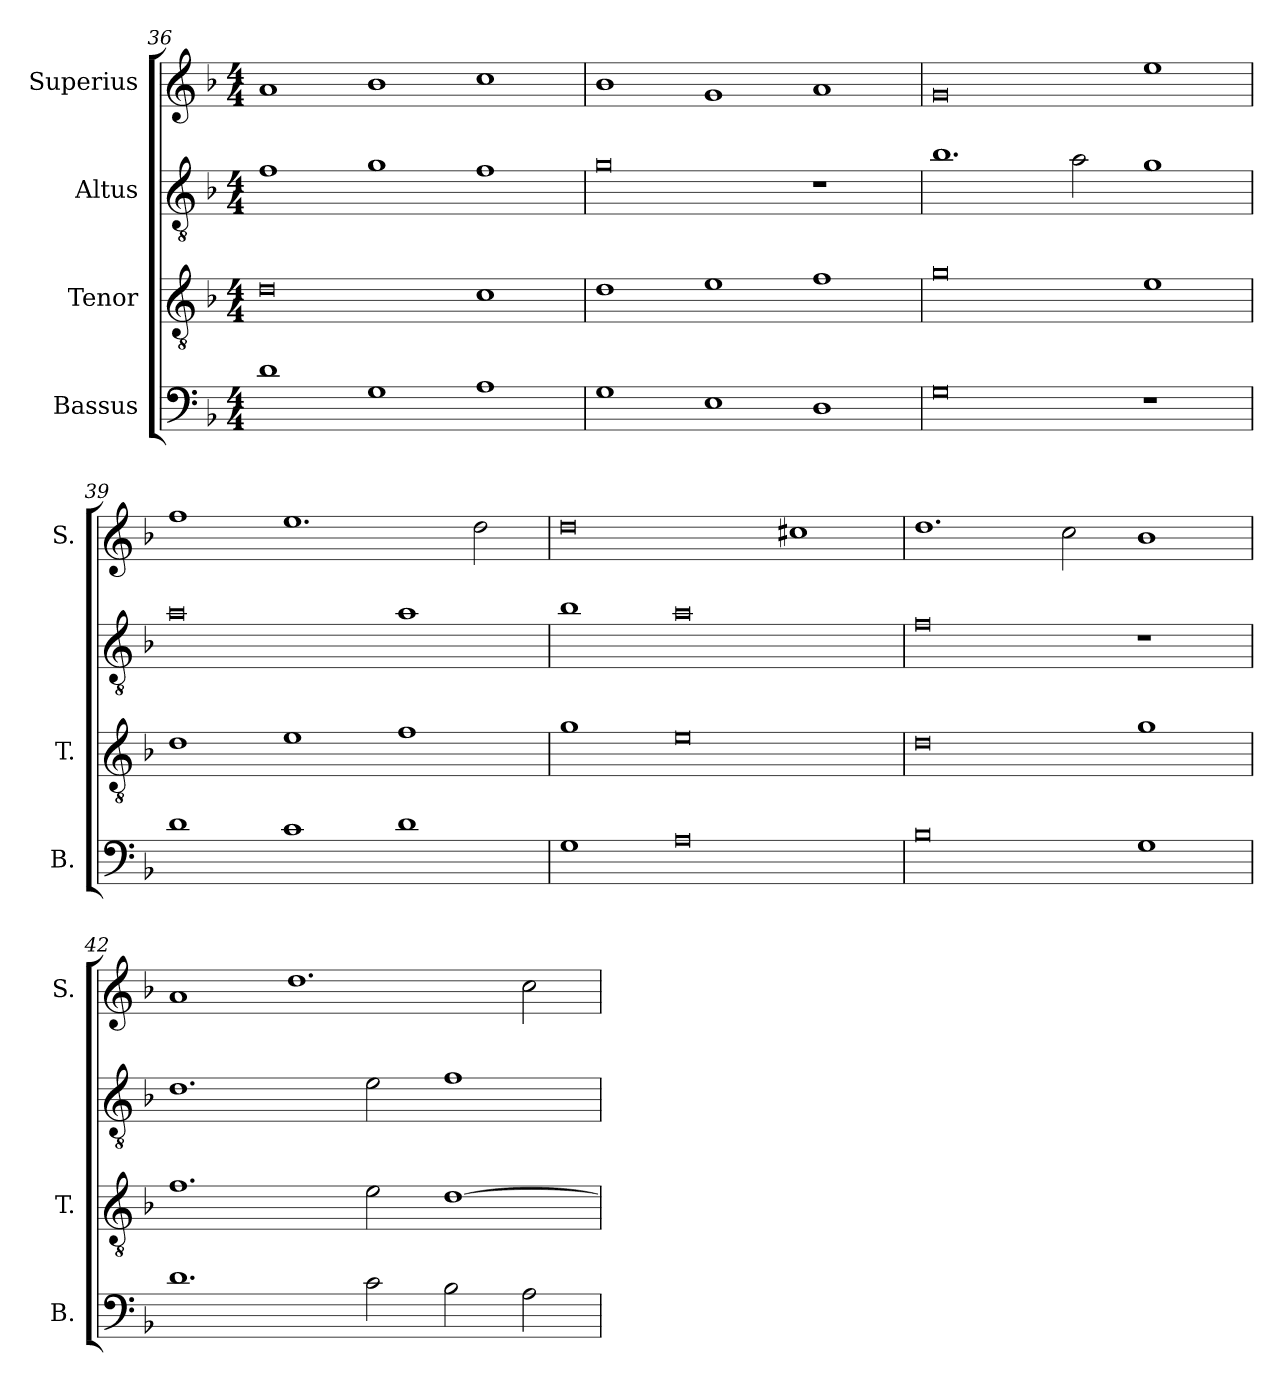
**kern	**kern	**kern	**kern
*part4	*part3	*part2	*part1
*staff4	*staff3	*staff2	*staff1
*I"Bassus	*I"Tenor	*I"Altus	*I"Superius
*I'B.	*I'T.	*	*I'S.
*clefF4	*clefGv2	*clefGv2	*clefG2
*	*ITrd7c12	*ITrd7c12	*
*k[b-]	*k[b-]	*k[b-]	*k[b-]
*F:	*F:	*F:	*F:
*M4/4	*M4/4	*M4/4	*M4/4
=36	=36	=36	=36
1di	0Di	1Fi	1ai
1Gi	.	1Gi	1b-i
1Ai	1Ci	1Fi	1cci
!!LO:LB:g=z
=37	=37	=37	=37
1Gi	1Di	0Gi	1b-i
1Ei	1Ei	.	1gi
1Di	1Fi	1r	1ai
=38	=38	=38	=38
0Gi	0Gi	1.B-i	0gi
.	.	2Ai\	.
1r	1Ei	1Gi	1eei
=39	=39	=39	=39
1di	1Di	0Ai	1ffi
1ci	1Ei	.	1.eei
1di	1Fi	1Ai	.
.	.	.	2ddi\
=40	=40	=40	=40
1Gi	1Gi	1B-i	0ddi
0Ai	0Ei	0Ai	.
.	.	.	1cc#Xi
!!LO:PB:g=z
=41	=41	=41	=41
0B-i	0Di	0Fi	1.ddi
.	.	.	2cci\
1Gi	1Gi	1r	1b-i
=42	=42	=42	=42
1.di	1.Fi	1.Di	1ai
.	.	.	1.ddi
2ci\	2Ei\	2Ei\	.
2B-i\	[>1Di	1Fi	.
2Ai\	.	.	2cci\
=	=	=	=
*-	*-	*-	*-
